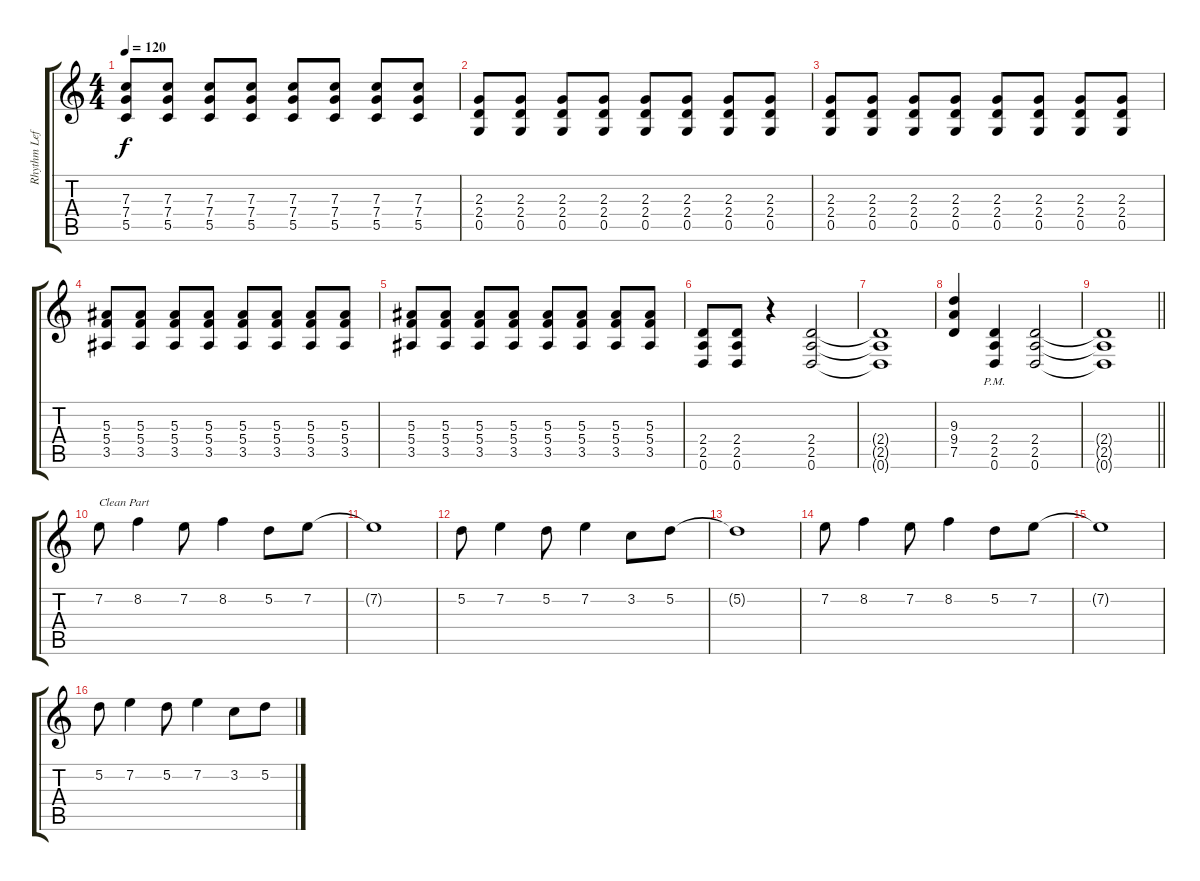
\track ("Rhythm Left" "Rhythm Lef") {instrument distortionguitar}
\staff {score tabs}
\tuning (D4 A3 F3 C3 G2 D2) {hide}
\ts (4 4)
\tempo 120
\clef g2
\ks c
(7.3 7.4 5.5).8{dy f} (7.3 7.4 5.5).8 (7.3 7.4 5.5).8 (7.3 7.4 5.5).8 (7.3 7.4 5.5).8 (7.3 7.4 5.5).8 (7.3 7.4 5.5).8 (7.3 7.4 5.5).8 |
(2.3 2.4 0.5).8 (2.3 2.4 0.5).8 (2.3 2.4 0.5).8 (2.3 2.4 0.5).8 (2.3 2.4 0.5).8 (2.3 2.4 0.5).8 (2.3 2.4 0.5).8 (2.3 2.4 0.5).8 |
(2.3 2.4 0.5).8 (2.3 2.4 0.5).8 (2.3 2.4 0.5).8 (2.3 2.4 0.5).8 (2.3 2.4 0.5).8 (2.3 2.4 0.5).8 (2.3 2.4 0.5).8 (2.3 2.4 0.5).8 |
(5.3 5.4 3.5).8 (5.3 5.4 3.5).8 (5.3 5.4 3.5).8 (5.3 5.4 3.5).8 (5.3 5.4 3.5).8 (5.3 5.4 3.5).8 (5.3 5.4 3.5).8 (5.3 5.4 3.5).8 |
(5.3 5.4 3.5).8 (5.3 5.4 3.5).8 (5.3 5.4 3.5).8 (5.3 5.4 3.5).8 (5.3 5.4 3.5).8 (5.3 5.4 3.5).8 (5.3 5.4 3.5).8 (5.3 5.4 3.5).8 |
(2.4 2.5 0.6).8 (2.4 2.5 0.6).8 r.4 (2.4 2.5 0.6).2 |
(2.4{t} 2.5{t} 0.6{t}).1 |
(9.3 9.4 7.5).4 (2.4{pm} 2.5{pm} 0.6{pm}).4 (2.4 2.5 0.6).2 |
\barLineRight lightlight
(2.4{t} 2.5{t} 0.6{t}).1 |
7.2.8{txt "Clean Part" volume 11 instrument electricguitarclean} 8.2.4 7.2.8 8.2.4 5.2.8 7.2.8 |
7.2{t}.1 |
5.2.8 7.2.4 5.2.8 7.2.4 3.2.8 5.2.8 |
5.2{t}.1 |
7.2.8 8.2.4 7.2.8 8.2.4 5.2.8 7.2.8 |
7.2{t}.1 |
5.2.8 7.2.4 5.2.8 7.2.4 3.2.8 5.2.8
